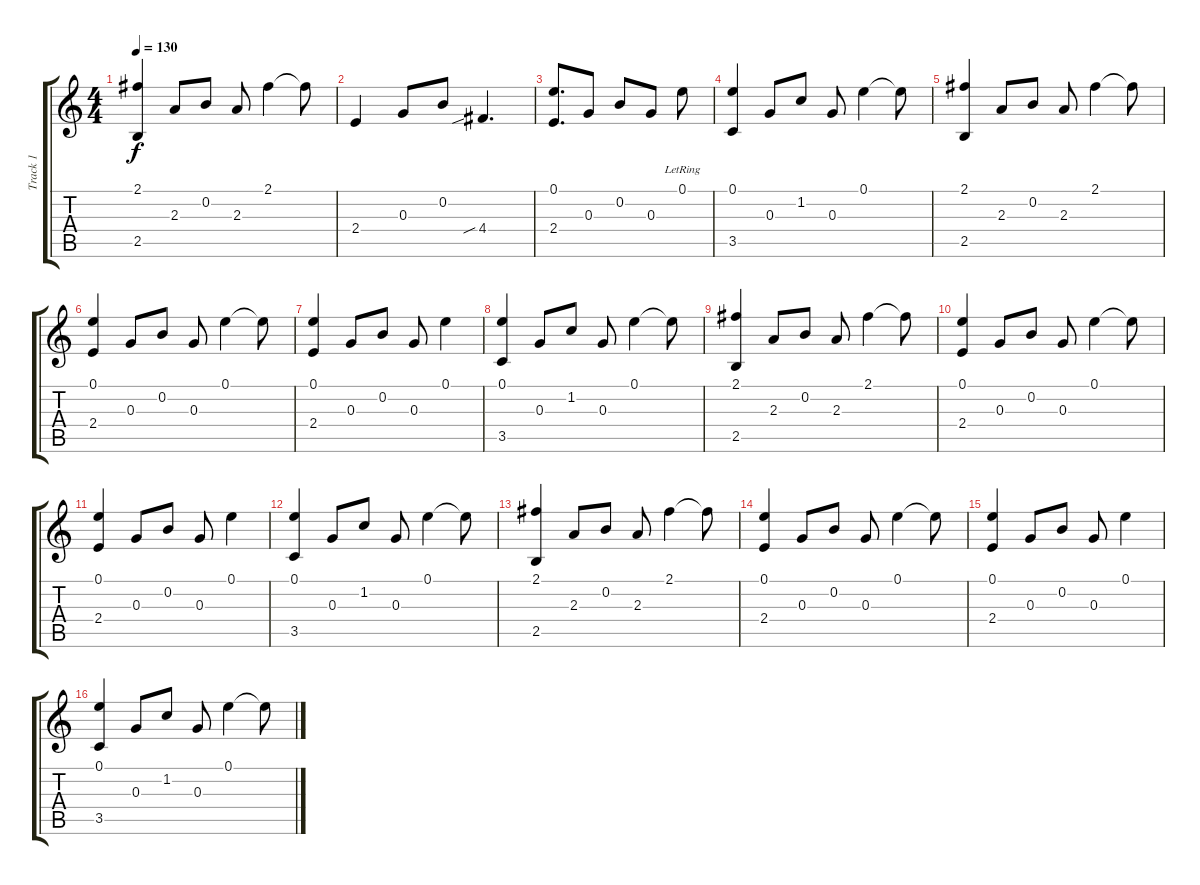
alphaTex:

\track ("Track 1" "Track 1") {instrument acousticguitarsteel}
\staff {score tabs}
\tuning (E4 B3 G3 D3 A2 E2) {hide}
\ts (4 4)
\tempo 130
\clef g2
\ks c
(2.1 2.5).4{dy f} 2.3.8 0.2.8 2.3.8 2.1.4 2.1{t}.8 |
2.4.4 0.3.8 0.2.8 4.4{sib}.4{d} |
(0.1 2.4).8{d} 0.3.8 0.2.8 0.3.8 0.1{lr}.8 |
(0.1 3.5).4 0.3.8 1.2.8 0.3.8 0.1.4 0.1{t}.8 |
(2.1 2.5).4 2.3.8 0.2.8 2.3.8 2.1.4 2.1{t}.8 |
(0.1 2.4).4 0.3.8 0.2.8 0.3.8 0.1.4 0.1{t}.8 |
(0.1 2.4).4 0.3.8 0.2.8 0.3.8 0.1.4 |
(0.1 3.5).4 0.3.8 1.2.8 0.3.8 0.1.4 0.1{t}.8 |
(2.1 2.5).4 2.3.8 0.2.8 2.3.8 2.1.4 2.1{t}.8 |
(0.1 2.4).4 0.3.8 0.2.8 0.3.8 0.1.4 0.1{t}.8 |
(0.1 2.4).4 0.3.8 0.2.8 0.3.8 0.1.4 |
(0.1 3.5).4 0.3.8 1.2.8 0.3.8 0.1.4 0.1{t}.8 |
(2.1 2.5).4 2.3.8 0.2.8 2.3.8 2.1.4 2.1{t}.8 |
(0.1 2.4).4 0.3.8 0.2.8 0.3.8 0.1.4 0.1{t}.8 |
(0.1 2.4).4 0.3.8 0.2.8 0.3.8 0.1.4 |
(0.1 3.5).4 0.3.8 1.2.8 0.3.8 0.1.4 0.1{t}.8
